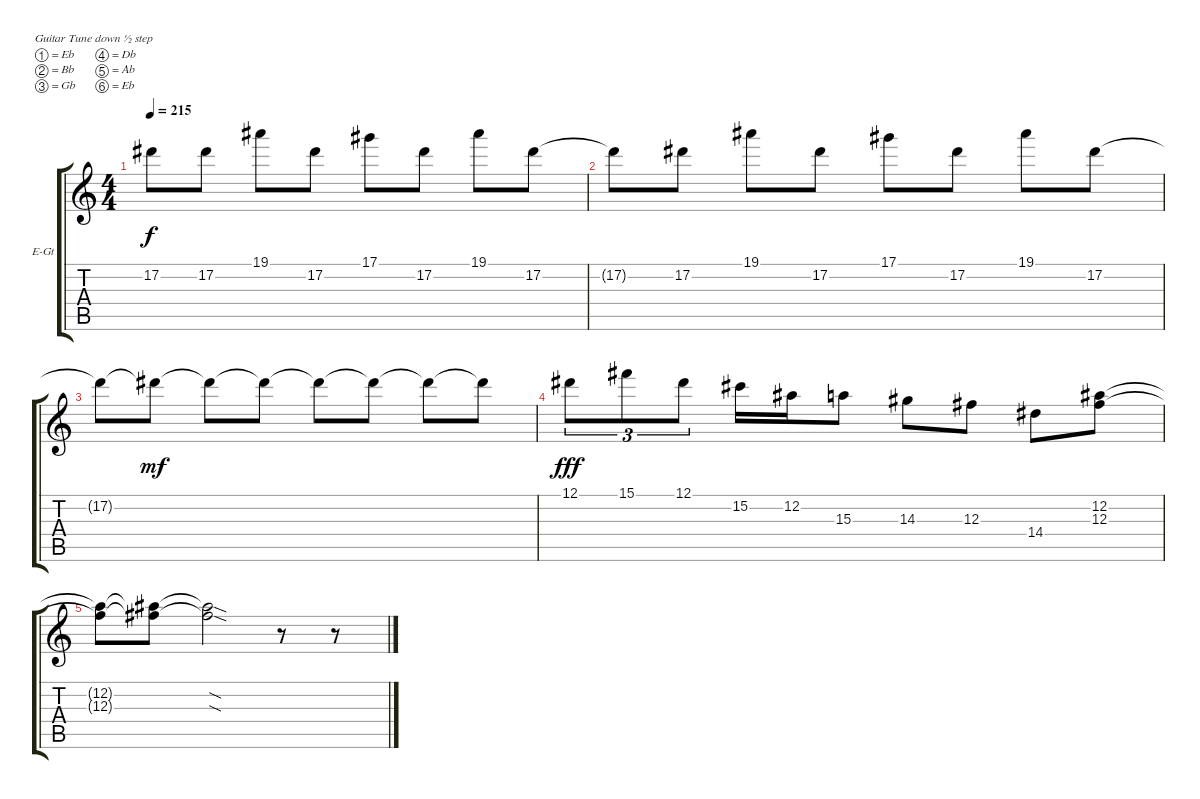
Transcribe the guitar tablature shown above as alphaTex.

\bracketExtendMode groupsimilarinstruments
\firstSystemTrackNameOrientation horizontal
\otherSystemsTrackNameOrientation horizontal
\track ("solo" "E-Gt") {instrument distortionguitar}
\staff {score tabs}
\tuning (Eb4 Bb3 Gb3 Db3 Ab2 Eb2)
\ts (4 4)
\tempo 215
\clef g2
\ks c
17.2{t}.8{dy f} 17.2.8 19.1.8 17.2.8 17.1.8 17.2.8 19.1.8 17.2.8 |
17.2{t}.8 17.2.8 19.1.8 17.2.8 17.1.8 17.2.8 19.1.8 17.2.8 |
17.2{t}.8 17.2{t}.8{dy mf} 17.2{t}.8 17.2{t}.8 17.2{t}.8 17.2{t}.8 17.2{t}.8 17.2{t}.8 |
12.1.8{tu (3 2) dy fff} 15.1.8{tu (3 2)} 12.1.8{tu (3 2)} 15.2.16 12.2.16 15.3.8 14.3.8 12.3.8 14.4.8 (12.3 12.2).8 |
(12.2{t} 12.3{t}).8 (12.3{t} 12.2{t}).8 (12.3{sod t} 12.2{sod t}).2 r.8 r.8
